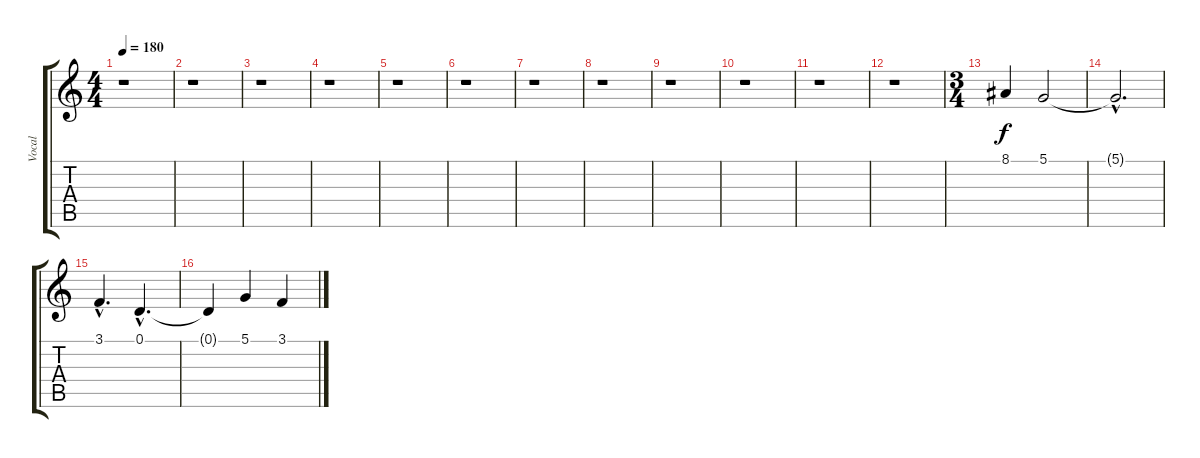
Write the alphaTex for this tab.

\track ("Vocal" "Vocal") {instrument stringensemble1}
\staff {score tabs}
\tuning (D4 A3 F3 C3 G2 C2) {hide}
\ts (4 4)
\tempo 180
\clef g2
\ks c
r.1{dy f} |
r.1 |
r.1 |
r.1 |
r.1 |
r.1 |
r.1 |
r.1 |
r.1 |
r.1 |
r.1 |
r.1 |
\ts (3 4)
8.1.4{volume 16} 5.1.2 |
5.1{hac t}.2{d} |
3.1{hac}.4{d} 0.1{hac}.4{d} |
0.1{t}.4 5.1.4 3.1.4
